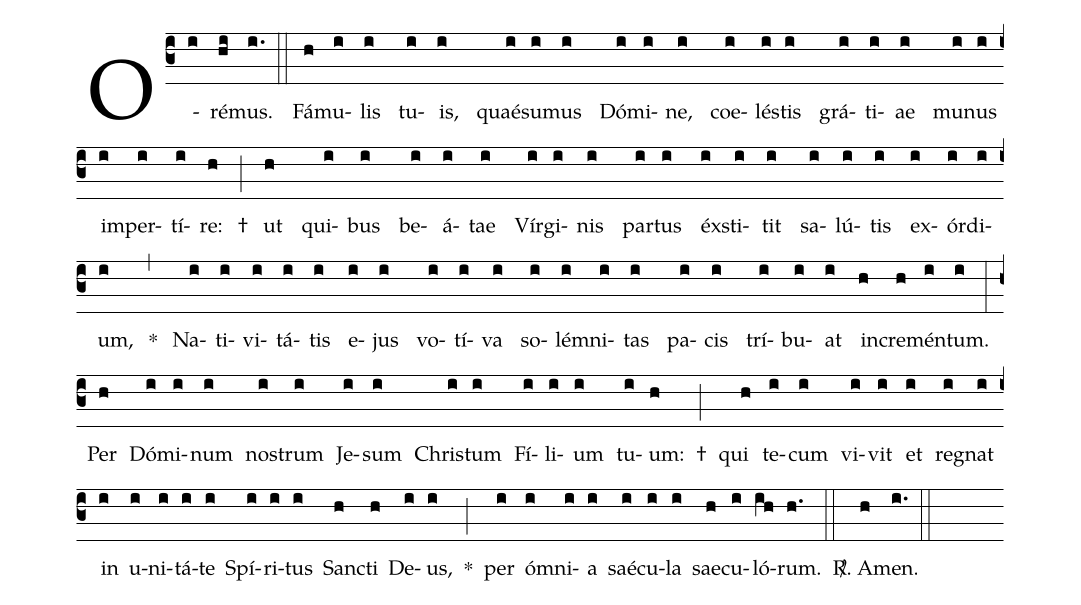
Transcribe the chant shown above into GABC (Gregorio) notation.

%%
(c3)
O(i)ré(hi)mus.(i.) (::)

Fá(h)mu(i)lis(i) tu(i)is,(i) quaé(i)su(i)mus(i) Dó(i)mi(i)ne,(i)
coe(i)lés(i)tis(i) grá(i)ti(i)ae(i) mu(i)nus(i) im(i)per(i)tí(i)re:(h) †(;)

ut(h) qui(i)bus(i) be(i)á(i)tae(i) Vír(i)gi(i)nis(i) par(i)tus(i)
éx(i)sti(i)tit(i) sa(i)lú(i)tis(i) ex(i)ór(i)di(i)um,(i) *(,)

Na(i)ti(i)vi(i)tá(i)tis(i) e(i)jus(i) vo(i)tí(i)va(i) so(i)lém(i)ni(i)tas(i)
pa(i)cis(i) trí(i)bu(i)at(i) in(h)cre(h)mén(i)tum.(i) (:) (z)

Per(h) Dó(i)mi(i)num(i) nos(i)trum(i) Je(i)sum(i) Chris(i)tum(i)
Fí(i)li(i)um(i) tu(i)um:(h) †(;)

qui(h) te(i)cum(i) vi(i)vit(i) et(i) reg(i)nat(i) in(i) u(i)ni(i)tá(i)te(i)
Spí(i)ri(i)tus(i) San(h)cti(h) De(i)us,(i) *(;)
per(i) óm(i)ni(i)a(i) saé(i)cu(i)la(i) sae(h)cu(i)ló(ih)rum.(h.) (::)

<sp>R/</sp>. A(h)men.(i.) (::)
